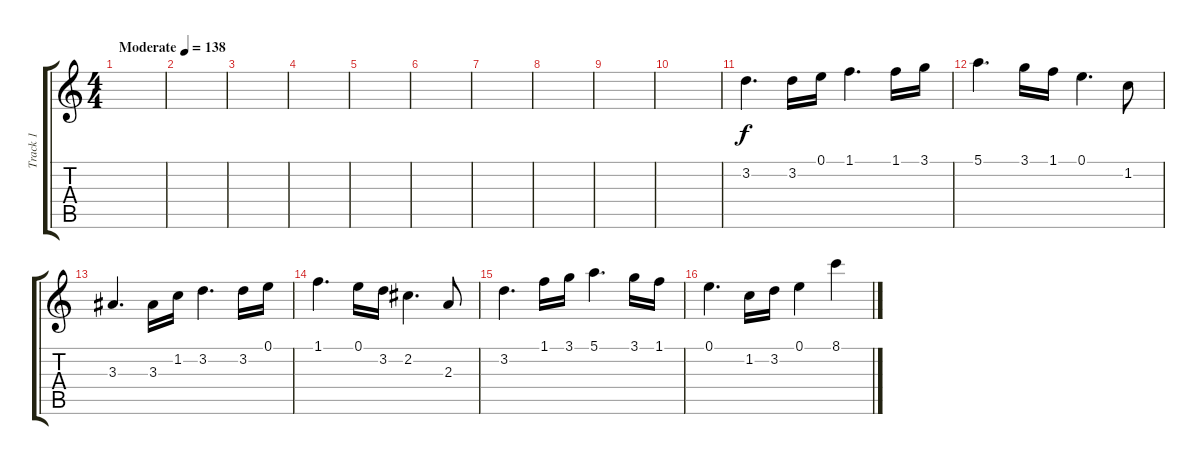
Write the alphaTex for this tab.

\track ("Track 1" "Track 1") {instrument overdrivenguitar}
\staff {score tabs}
\tuning (E4 B3 G3 D3 A2 E2) {hide}
\ts (4 4)
\tempo (138 "Moderate")
\clef g2
\ks c
|
|
|
|
|
|
|
|
|
|
3.2.4{d} 3.2.16 0.1.16 1.1.4{d} 1.1.16 3.1.16 |
5.1.4{d} 3.1.16 1.1.16 0.1.4{d} 1.2.8 |
3.3.4{d} 3.3.16 1.2.16 3.2.4{d} 3.2.16 0.1.16 |
1.1.4{d} 0.1.16 3.2.16 2.2.4{d} 2.3.8 |
3.2.4{d} 1.1.16 3.1.16 5.1.4{d} 3.1.16 1.1.16 |
0.1.4{d} 1.2.16 3.2.16 0.1.4 8.1.4
